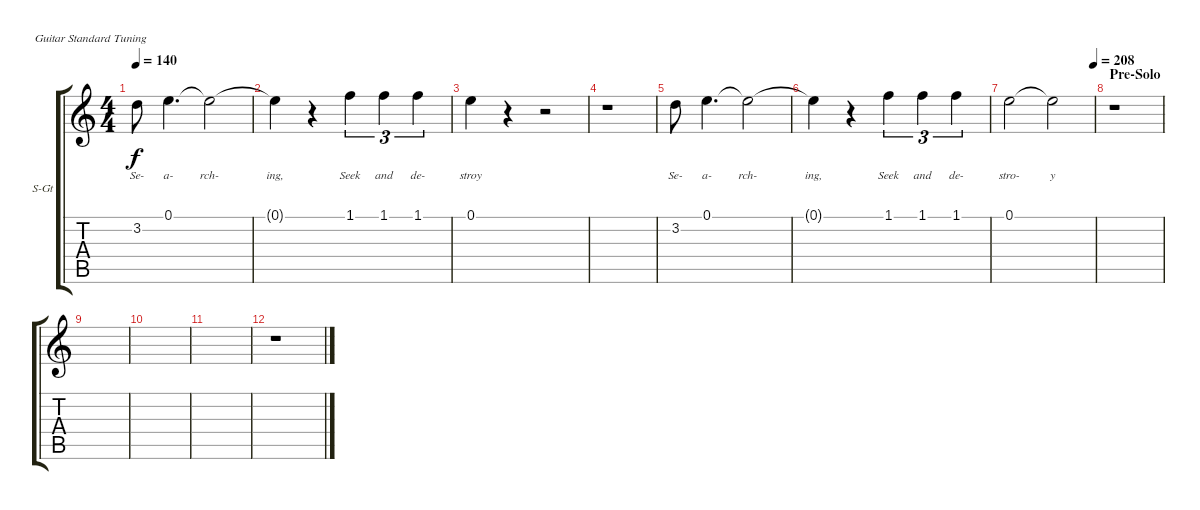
\defaultSystemsLayout 4
\bracketExtendMode groupsimilarinstruments
\firstSystemTrackNameOrientation horizontal
\otherSystemsTrackNameOrientation horizontal
\track ("Vocal" "S-Gt") {mute instrument lead6voice}
\staff {score tabs}
\tuning (E4 B3 G3 D3 A2 E2)
\displaytranspose 12
\ts (4 4)
\tempo 140
\clef g2
\scale
0.333333
\ks c
3.2.8{lyrics (0 "Se-") lyrics (1 "") lyrics (2 "") lyrics (3 "") lyrics (4 "") dy f} 0.1.4{d lyrics (0 "a-") lyrics (1 "") lyrics (2 "") lyrics (3 "") lyrics (4 "")} 0.1{t}.2{lyrics (0 "rch-") lyrics (1 "") lyrics (2 "") lyrics (3 "") lyrics (4 "")} |
\scale
0.333333 0.1{t}.4{lyrics (0 "ing,") lyrics (1 "") lyrics (2 "") lyrics (3 "") lyrics (4 "")} r.4 1.1.4{tu (3 2) lyrics (0 "Seek") lyrics (1 "") lyrics (2 "") lyrics (3 "") lyrics (4 "")} 1.1.4{tu (3 2) lyrics (0 "and") lyrics (1 "") lyrics (2 "") lyrics (3 "") lyrics (4 "")} 1.1.4{tu (3 2) lyrics (0 "de-") lyrics (1 "") lyrics (2 "") lyrics (3 "") lyrics (4 "")} |
\scale
0.333333 0.1.4{lyrics (0 "stroy") lyrics (1 "") lyrics (2 "") lyrics (3 "") lyrics (4 "")} r.4 r.2 |
\scale
0.333333 r.1 |
\scale
0.333333 3.2.8{lyrics (0 "Se-") lyrics (1 "") lyrics (2 "") lyrics (3 "") lyrics (4 "")} 0.1.4{d lyrics (0 "a-") lyrics (1 "") lyrics (2 "") lyrics (3 "") lyrics (4 "")} 0.1{t}.2{lyrics (0 "rch-") lyrics (1 "") lyrics (2 "") lyrics (3 "") lyrics (4 "")} |
\scale
0.333333 0.1{t}.4{lyrics (0 "ing,") lyrics (1 "") lyrics (2 "") lyrics (3 "") lyrics (4 "")} r.4 1.1.4{tu (3 2) lyrics (0 "Seek") lyrics (1 "") lyrics (2 "") lyrics (3 "") lyrics (4 "")} 1.1.4{tu (3 2) lyrics (0 "and") lyrics (1 "") lyrics (2 "") lyrics (3 "") lyrics (4 "")} 1.1.4{tu (3 2) lyrics (0 "de-") lyrics (1 "") lyrics (2 "") lyrics (3 "") lyrics (4 "")} |
\tempo (208 1)
\scale
0.333333 0.1.2{lyrics (0 "stro-") lyrics (1 "") lyrics (2 "") lyrics (3 "") lyrics (4 "")} 0.1{t}.2{lyrics (0 "y") lyrics (1 "") lyrics (2 "") lyrics (3 "") lyrics (4 "")} |
\section ("" "Pre-Solo")
\scale
0.333333 r.1 |
\scale
0.333333 |
\scale
0.333333 |
\scale
0.333333 |
\scale
0.333333 r.1 |
\scale
0.333333 |
\scale
0.333333 |
\scale
0.333333 |
\scale
0.333333
